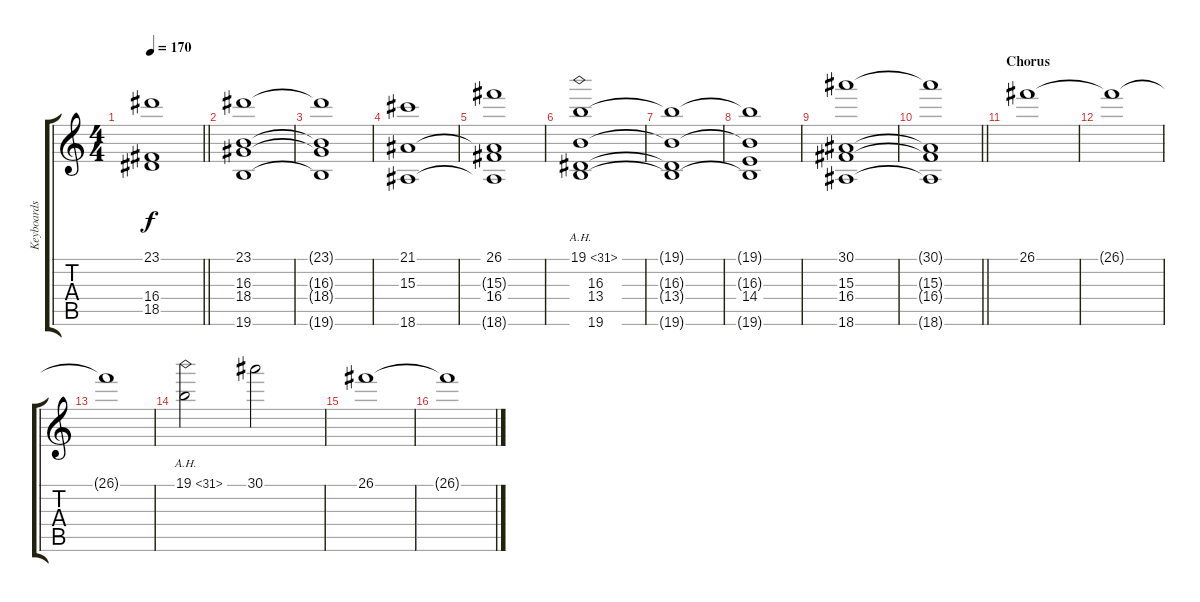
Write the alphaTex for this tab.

\track ("Keyboards" "Keyboards") {instrument stringensemble1}
\staff {score tabs}
\tuning (E4 B3 G3 D3 A2 E2) {hide}
\ts (4 4)
\tempo 170
\clef g2
\barLineRight lightlight
\ks c
(23.1{t} 16.4 18.5).1{dy f} |
\section ("" "")
(23.1 16.3 18.4 19.6).1 |
(23.1{t} 16.3{t} 18.4{t} 19.6{t}).1 |
(21.1 15.3 18.6).1 |
(26.1 15.3{t} 16.4 18.6{t}).1 |
(19.1{ah 12} 16.3 13.4 19.6).1 |
(19.1{t} 16.3{t} 13.4{t} 19.6{t}).1 |
(19.1{t} 16.3{t} 14.4 19.6{t}).1 |
(30.1 15.3 16.4 18.6).1 |
\barLineRight lightlight
(30.1{t} 15.3{t} 16.4{t} 18.6{t}).1{volume 0} |
\section ("" "Chorus")
26.1.1{volume 12 balance 4} |
26.1{t}.1 |
26.1{t}.1 |
19.1{ah 12}.2 30.1.2 |
26.1.1 |
26.1{t}.1
